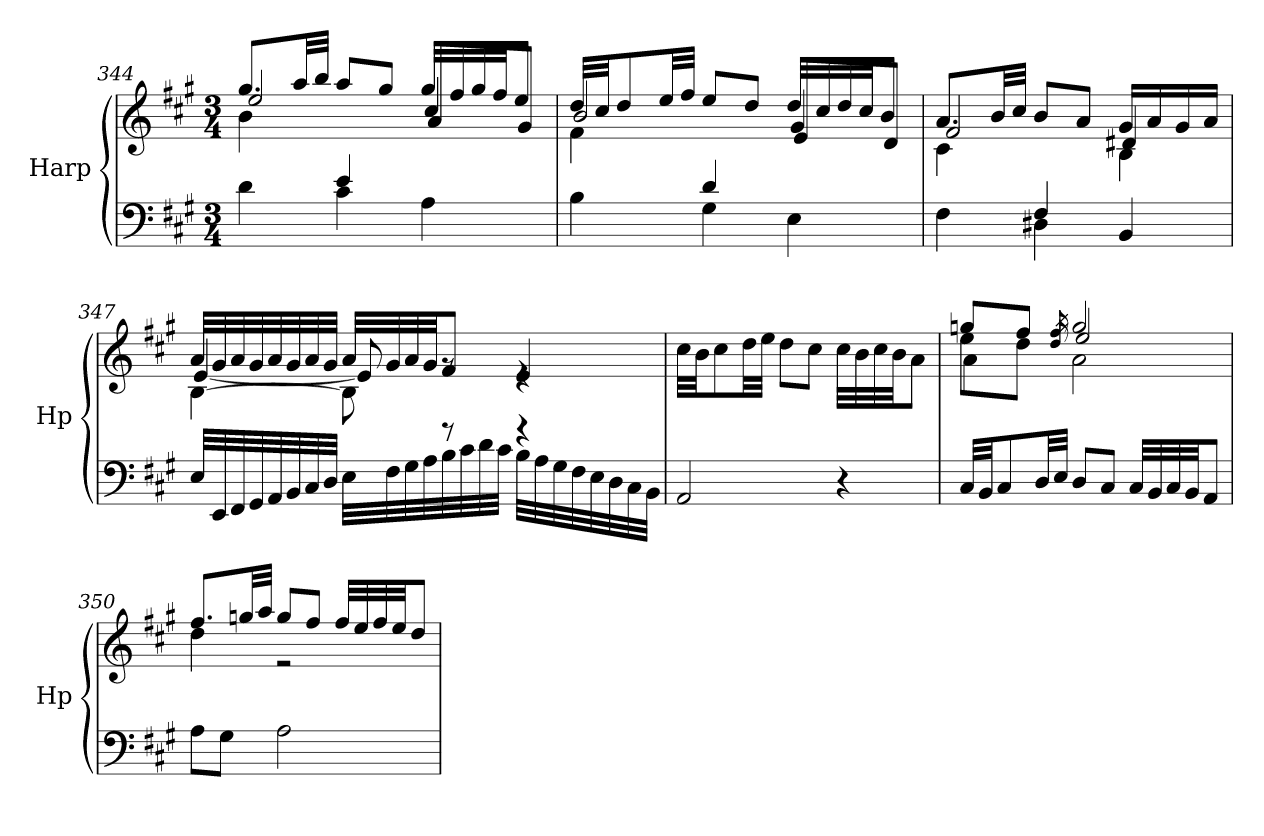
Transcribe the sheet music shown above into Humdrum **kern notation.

**kern	**kern
*part1	*part1
*staff2	*staff1
*I"Harp	*
*I'Hp	*
!!LO:PB:g=z
*clefF4	*clefG2
*k[f#c#g#]	*k[f#c#g#]
*M3/4	*M3/4
=344	=344
*^	*^
*	*	*	*^
4ryy	4d\	8.gg#/L	2ee/	4b\
.	.	32aa/LL	.	.
.	.	32bb/JJJ	.	.
4e/	4c#\	8aa/L	.	4ryy
.	.	8gg#/J	.	.
4ryy	4A\	32gg#/LLL	4cc#/	8a/L
.	.	32ff#/	.	.
.	.	32gg#/	.	.
.	.	32ff#/JJ	.	.
.	.	8ee/J	.	8g#/J
=345	=345	=345	=345	=345
4ryy	4B\	32dd/LLL	2b/	4f#\
.	.	32cc#/JJ	.	.
.	.	8dd/	.	.
.	.	32ee/LL	.	.
.	.	32ff#/JJJ	.	.
4d/	4G#\	8ee/L	.	4ryy
.	.	8dd/J	.	.
4ryy	4E\	32dd/LLL	4g#/	8e/L
.	.	32cc#/	.	.
.	.	32dd/	.	.
.	.	32cc#/JJ	.	.
.	.	8b/J	.	8d/J
=346	=346	=346	=346	=346
4ryy	4F#\	8.a/L	2f#/	4c#\
.	.	32b/LL	.	.
.	.	32cc#/JJJ	.	.
4F#/	4D#X\	8b/L	.	4ryy
.	.	8a/J	.	.
4ryy	4BB/	16g#/LL	4d#X/	4B\
.	.	16a/	.	.
.	.	16g#/	.	.
.	.	16a/JJ	.	.
*v	*v	*	*	*
!!LO:LB:g=z	!!	!!
=347	=347	=347	=347
32E/LLL	32a/LLL	[4e/	[4B\
32EE/	32g#/	.	.
32FF#/	32a/	.	.
32GG#/	32g#/	.	.
32AA/	32a/	.	.
32BB/	32g#/	.	.
32C#/	32a/	.	.
32D/JJJ	32g#/JJJ	.	.
32E\LLL	32a/LLL	8e/]	8B\]
32F#\	32g#/	.	.
32G#\	32a/	.	.
32A\	32g#/JJ	.	.
32B\	8f#/J	8rg	8rBB
32c#\	.	.	.
32d\	.	.	.
32c#\JJJ	.	.	.
32B\LLL	4e/	4re	4rBB
32A\	.	.	.
32G#\	.	.	.
32F#\	.	.	.
32E\	.	.	.
32D\	.	.	.
32C#\	.	.	.
32BB\JJJ	.	.	.
*	*v	*v	*v
=348	=348
2AA/	32cc#\LLL
.	32b\JJ
.	8cc#\
.	32dd\LL
.	32ee\JJJ
.	8dd\L
.	8cc#\J
4r	32cc#\LLL
.	32b\
.	32cc#\
.	32b\JJ
.	8a\J
!!LO:LB:g=z
=349	=349
*	*^
*	*	*^
32C#/LLL	8ggn/L	8ee\L	4a\
32BB/JJ	.	.	.
8C#/	.	.	.
.	8ff#/J	8dd\J	.
32D/LL	.	.	.
32E/JJJ	.	.	.
.	8qff#/	8qdd/	.
8D/L	2gg/	2ee/	2a\
8C#/J	.	.	.
32C#/LLL	.	.	.
32BB/	.	.	.
32C#/	.	.	.
32BB/JJ	.	.	.
8AA/J	.	.	.
*	*	*v	*v
=350	=350	=350
8A\L	8.ff#/L	4dd\
8G#\J	.	.
.	32ggn/LL	.
.	32aa/JJJ	.
2A\	8gg/L	2r
.	8ff#/J	.
.	32ff#/LLL	.
.	32ee/	.
.	32ff#/	.
.	32ee/JJ	.
.	8dd/J	.
*	*v	*v
=	=
*-	*-
